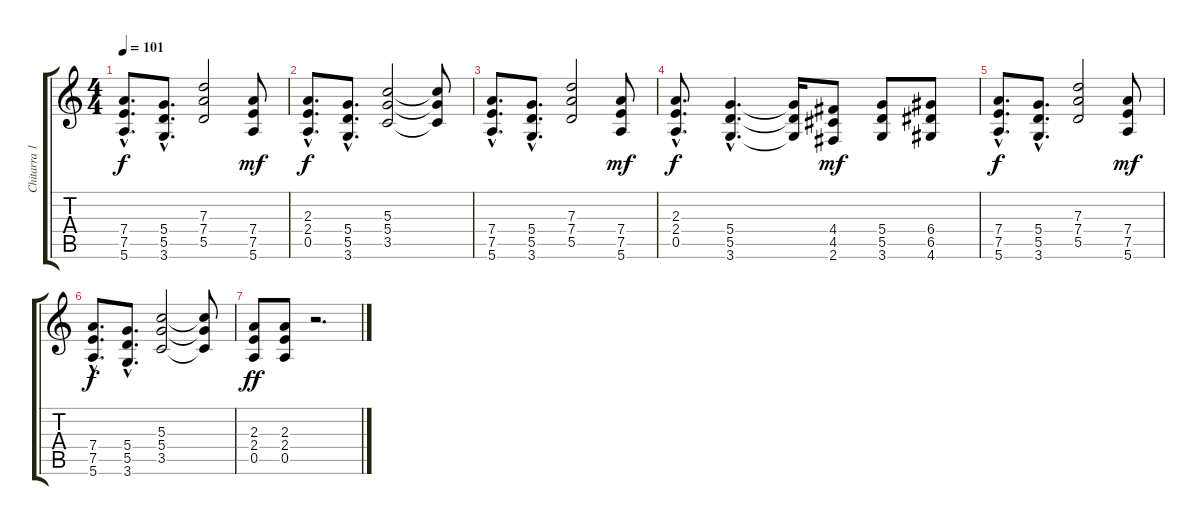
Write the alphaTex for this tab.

\track ("Chitarra 1" "Chitarra 1") {instrument distortionguitar}
\staff {score tabs}
\tuning (E4 B3 G3 D3 A2 E2) {hide}
\ts (4 4)
\tempo 101
\clef g2
\ks c
(7.4{hac} 7.5{hac} 5.6{hac}).8{d dy f} (5.4{hac} 5.5{hac} 3.6{hac}).8{d} (7.3 7.4 5.5).2 (7.4 7.5 5.6).8{dy mf} |
(2.3{hac} 2.4{hac} 0.5{hac}).8{d dy f} (5.4{hac} 5.5{hac} 3.6{hac}).8{d} (5.3 5.4 3.5).2 (5.3{t} 5.4{t} 3.5{t}).8 |
(7.4{hac} 7.5{hac} 5.6{hac}).8{d} (5.4{hac} 5.5{hac} 3.6{hac}).8{d} (7.3 7.4 5.5).2 (7.4 7.5 5.6).8{dy mf} |
(2.3{hac} 2.4{hac} 0.5{hac}).8{d dy f} (5.4{hac} 5.5{hac} 3.6{hac}).4{d} (5.4{t} 5.5{t} 3.6{t}).16 (4.4 4.5 2.6).8{dy mf} (5.4 5.5 3.6).8 (6.4 6.5 4.6).8 |
(7.4{hac} 7.5{hac} 5.6{hac}).8{d dy f} (5.4{hac} 5.5{hac} 3.6{hac}).8{d} (7.3 7.4 5.5).2 (7.4 7.5 5.6).8{dy mf} |
(7.4{hac} 7.5{hac} 5.6{hac}).8{d dy f} (5.4{hac} 5.5{hac} 3.6{hac}).8{d} (5.3 5.4 3.5).2 (5.3{t} 5.4{t} 3.5{t}).8 |
(2.3 2.4 0.5).8{dy ff} (2.3 2.4 0.5).8 r.2{d}
